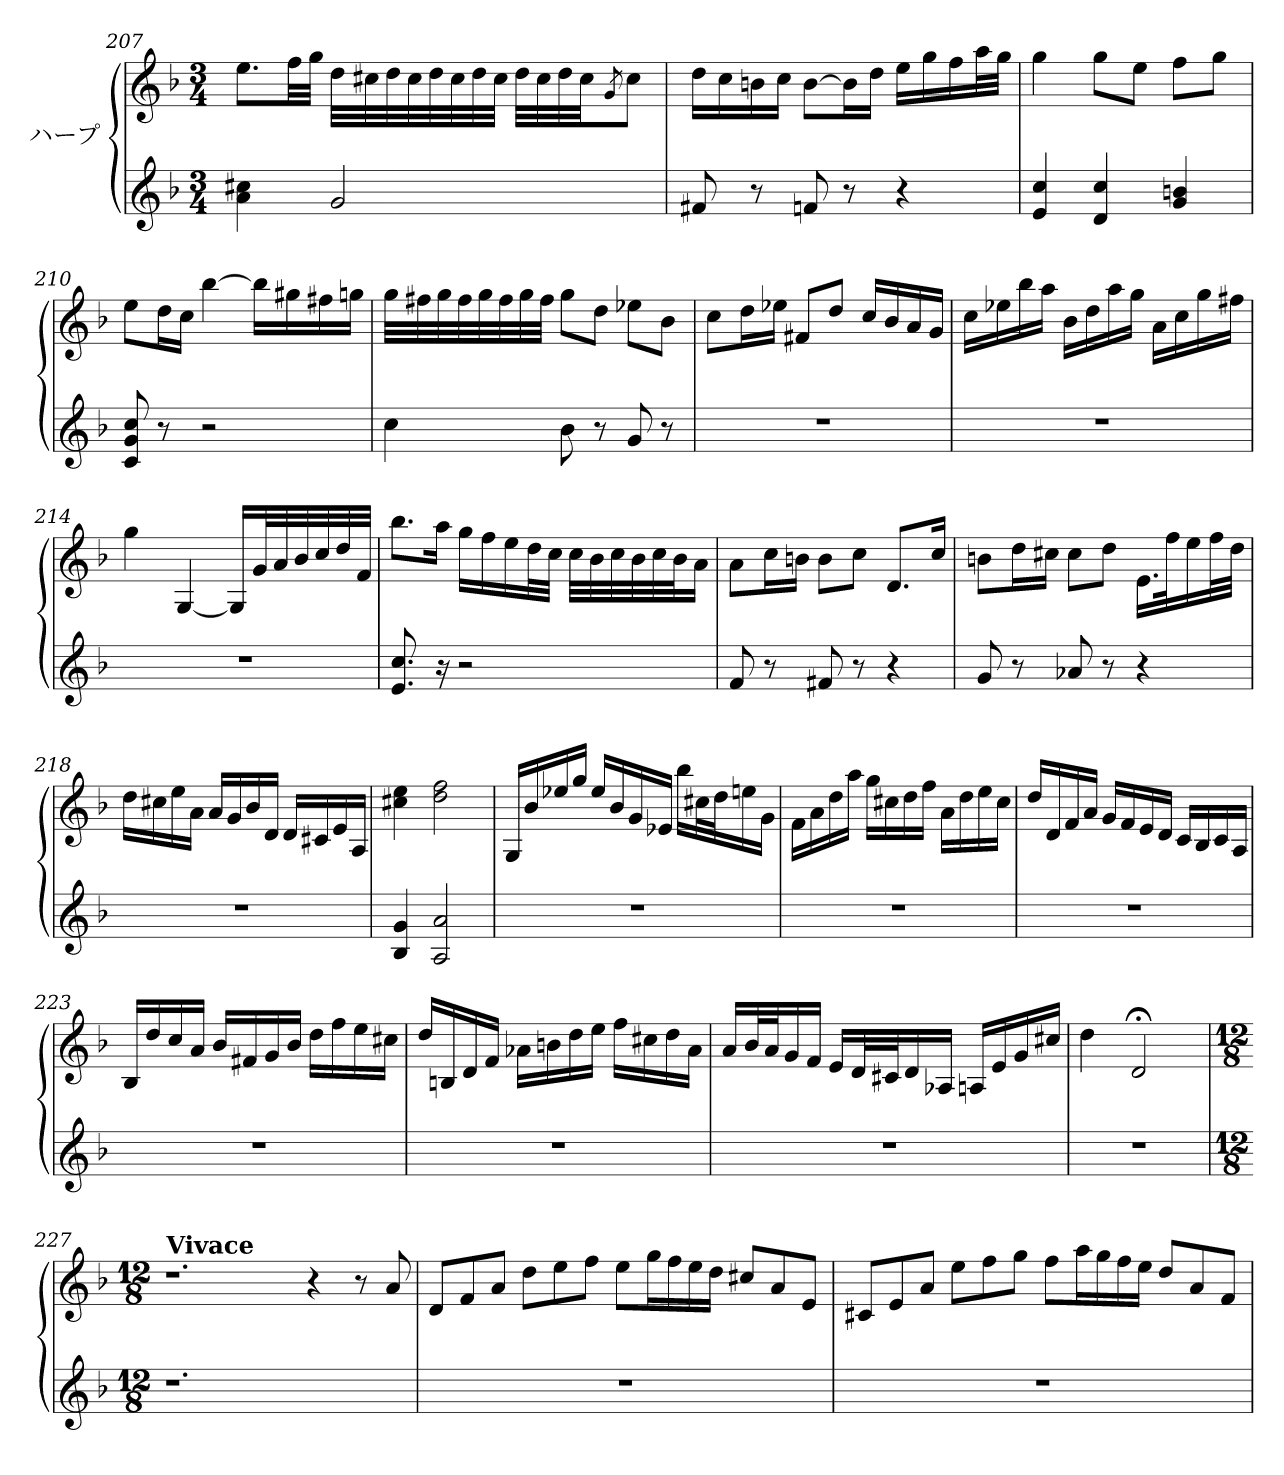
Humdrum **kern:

**kern	**kern
*part1	*part1
*staff2	*staff1
*I"ハープ	*
*clefG2	*clefG2
*k[b-]	*k[b-]
*M3/4	*M3/4
=207	=207
4a\ 4cc#X\	8.ee\L
.	32ff\LL
.	32gg\JJJ
2g/	32dd\LLL
.	32cc#X\
.	32dd\
.	32cc#\
.	32dd\
.	32cc#\
.	32dd\
.	32cc#\JJJ
.	32dd\LLL
.	32cc#\
.	32dd\
.	32cc#\JJ
.	8qg/
.	8cc#\J
!!LO:LB:g=z
=208	=208
8f#X/	16dd\LL
.	16cc\
8r	16bn\
.	16cc\JJ
8fn/	[8b\L
8r	16b\L]
.	16dd\JJ
4r	16ee\LL
.	16gg\
.	16ff\
.	32aa\L
.	32gg\JJJ
=209	=209
4e/ 4cc/	4gg\
4d/ 4cc/	8gg\L
.	8ee\J
4g/ 4bn/	8ff\L
.	8gg\J
=210	=210
8c/ 8g/ 8cc/	8ee\L
8r	16dd\L
.	16cc\JJ
2r	[4bb-\
.	16bb-\LL]
.	16gg#X\
.	16ff#X\
.	16ggn\JJ
=211	=211
4cc\	32gg\LLL
.	32ff#X\
.	32gg\
.	32ff#\
.	32gg\
.	32ff#\
.	32gg\
.	32ff#\JJJ
8b-\	8gg\L
8r	8dd\J
8g/	8ee-X\L
8r	8b-\J
!!LO:LB:g=z
=212	=212
2.r	8cc\L
.	16dd\L
.	16ee-X\JJ
.	8f#X/L
.	8dd/J
.	16cc/LL
.	16b-/
.	16a/
.	16g/JJ
=213	=213
2.r	16cc\LL
.	16ee-X\
.	16bb-\
.	16aa\JJ
.	16b-\LL
.	16dd\
.	16aa\
.	16gg\JJ
.	16a\LL
.	16cc\
.	16gg\
.	16ff#X\JJ
=214	=214
2.r	4gg\
.	[4G/
.	16G/LL]
.	32g/L
.	32a/
.	32b-/
.	32cc/
.	32dd/
.	32f/JJJ
!!LO:LB:g=z
=215	=215
8.e/ 8.cc/	8.bb-\L
16r	16aa\Jk
2r	16gg\LL
.	16ff\
.	16ee\
.	32dd\L
.	32cc\JJJ
.	32cc\LLL
.	32b-\
.	32cc\
.	32b-\
.	32cc\
.	32b-\J
.	16a\JJ
=216	=216
8f/	8a\L
8r	16cc\L
.	16bn\JJ
8f#X/	8b\L
8r	8cc\J
4r	8.d/L
.	16cc/Jk
=217	=217
8g/	8bn\L
8r	16dd\L
.	16cc#X\JJ
8a-X/	8cc#\L
8r	8dd\J
4r	16.e\LL
.	32ff\K
.	16ee\
.	32ff\L
.	32dd\JJJ
!!LO:LB:g=z
=218	=218
2.r	16dd\LL
.	16cc#X\
.	16ee\
.	16a\JJ
.	16a/LL
.	16g/
.	16b-/
.	16d/JJ
.	16d/LL
.	16c#X/
.	16e/
.	16A/JJ
=219	=219
4B-/ 4g/	4cc#X\ 4ee\
2A/ 2a/	2dd\ 2ff\
=220	=220
2.r	16G/LL
.	16b-/
.	16ee-X/
.	16gg/JJ
.	16ee-/LL
.	16b-/
.	16g/
.	16e-X/JJ
.	16bb-\LL
.	32cc#X\L
.	32dd\J
.	16een\
.	16g\JJ
=221	=221
2.r	16f\LL
.	16a\
.	16dd\
.	16aa\JJ
.	16gg\LL
.	16cc#X\
.	16dd\
.	16ff\JJ
.	16a\LL
.	16dd\
.	16ee\
.	16cc#\JJ
!!LO:PB:g=z
=222	=222
2.r	16dd/LL
.	16d/
.	16f/
.	16a/JJ
.	16g/LL
.	16f/
.	16e/
.	16d/JJ
.	16c/LL
.	16B-/
.	16c/
.	16A/JJ
=223	=223
2.r	16B-/LL
.	16dd/
.	16cc/
.	16a/JJ
.	16b-/LL
.	16f#X/
.	16g/
.	16b-/JJ
.	16dd\LL
.	16ff\
.	16ee\
.	16cc#X\JJ
=224	=224
2.r	16dd/LL
.	16Bn/
.	16d/
.	16f/JJ
.	16a-X\LL
.	16bn\
.	16dd\
.	16ee\JJ
.	16ff\LL
.	16cc#X\
.	16dd\
.	16a-\JJ
!!LO:LB:g=z
=225	=225
2.r	16a/LL
.	32b-/L
.	32a/J
.	16g/
.	16f/JJ
.	16e/LL
.	32d/L
.	32c#X/J
.	16d/
.	16A-X/JJ
.	16An/LL
.	16e/
.	16g/
.	16cc#X/JJ
=226	=226
2.r	4dd\
.	2d;</
!!LO:PB:g=z
=227	=227
*M12/8	*M12/8
!	!LO:TX:a:B:t=Vivace
1.r	1.r
2ryy	4r
.	8r
.	8a/
=228	=228
1.r	8d/L
.	8f/
.	8a/J
.	8dd\L
.	8ee\
.	8ff\J
.	8ee\L
.	16gg\L
.	16ff\
.	16ee\
.	16dd\JJ
.	8cc#X/L
.	8a/
.	8e/J
=229	=229
1.r	8c#X/L
.	8e/
.	8a/J
.	8ee\L
.	8ff\
.	8gg\J
.	8ff\L
.	16aa\L
.	16gg\
.	16ff\
.	16ee\JJ
.	8dd/L
.	8a/
.	8f/J
=	=
*-	*-
